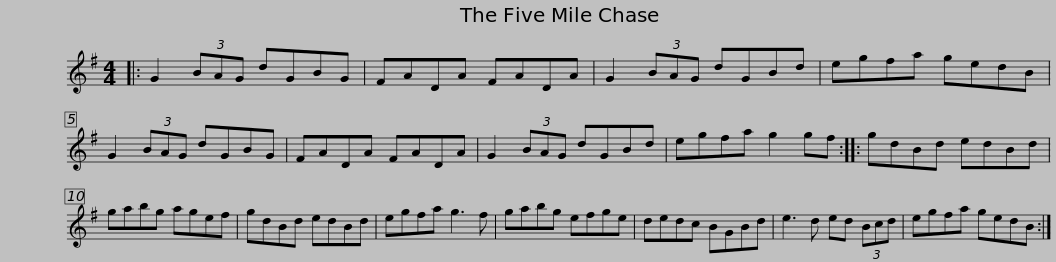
X:1
L:1/8
M:4/4
I:linebreak $
K:G
V:1 treble
V:1
|: G2 (3BAG dGBG | FADA FADA | G2 (3BAG dGBd | egfa gedB | G2 (3BAG dGBG |$ %5
 FADA FADA | G2 (3BAG dGBd | egfa g2 gf :: gdBd edBd | gabg agef |$ %10
 gdBd edBd | egfa g3 f | gabg efge | dedc BGBd | e3 d ed (3Bcd |$ %15
 egfa gedB :| %16
